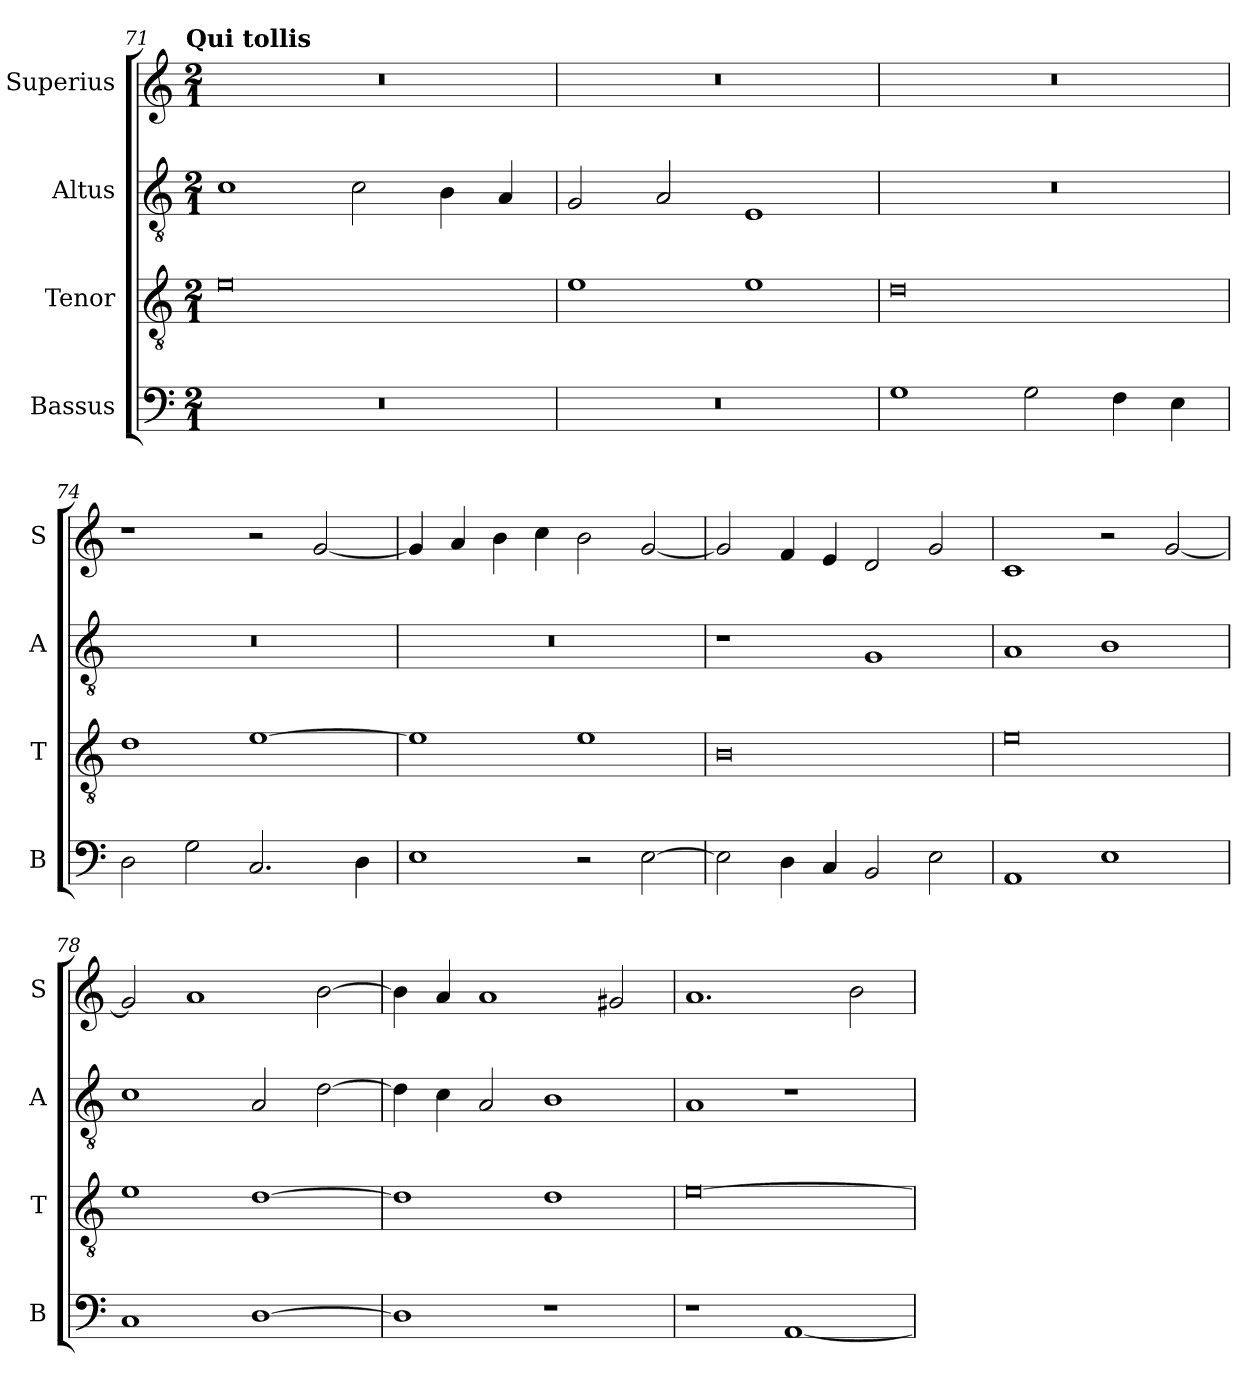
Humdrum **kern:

**kern	**kern	**kern	**kern
*part4	*part3	*part2	*part1
*staff4	*staff3	*staff2	*staff1
*I"Bassus	*I"Tenor	*I"Altus	*I"Superius
*I'B	*I'T	*I'A	*I'S
!!LO:LB:g=z
*clefF4	*clefGv2	*clefGv2	*clefG2
*k[]	*k[]	*k[]	*k[]
!!LO:TX:omd:t=Qui tollis
*M2/1	*M2/1	*M2/1	*M2/1
=71	=71	=71	=71
0r	0e	1c	0r
.	.	2c	.
.	.	4B	.
.	.	4A	.
=72	=72	=72	=72
0r	1e	2G	0r
.	.	2A	.
.	1e	1E	.
=73	=73	=73	=73
1G	0d	0r	0r
2G	.	.	.
4F	.	.	.
4E	.	.	.
=74	=74	=74	=74
2D	1d	0r	1r
2G	.	.	.
2.C	[1e	.	2r
.	.	.	[2g
4D	.	.	.
=75	=75	=75	=75
1E	1e]	0r	4g]
.	.	.	4a
.	.	.	4b
.	.	.	4cc
2r	1e	.	2b
[2E	.	.	[2g
=76	=76	=76	=76
2E]	0B	1r	2g]
4D	.	.	4f
4C	.	.	4e
2BB	.	1G	2d
2E	.	.	2g
=77	=77	=77	=77
1AA	0e	1A	1c
1E	.	1B	2r
.	.	.	[2g
=78	=78	=78	=78
1C	1e	1c	2g]
.	.	.	1a
[1D	[1d	2A	.
.	.	[2d	[2b
=79	=79	=79	=79
1D]	1d]	4d]	4b]
.	.	4c	4a
.	.	2A	1a
1r	1d	1B	.
.	.	.	2g#X
=80	=80	=80	=80
1r	[0e	1A	1.a
[1AA	.	1r	.
.	.	.	2b
=	=	=	=
*-	*-	*-	*-
